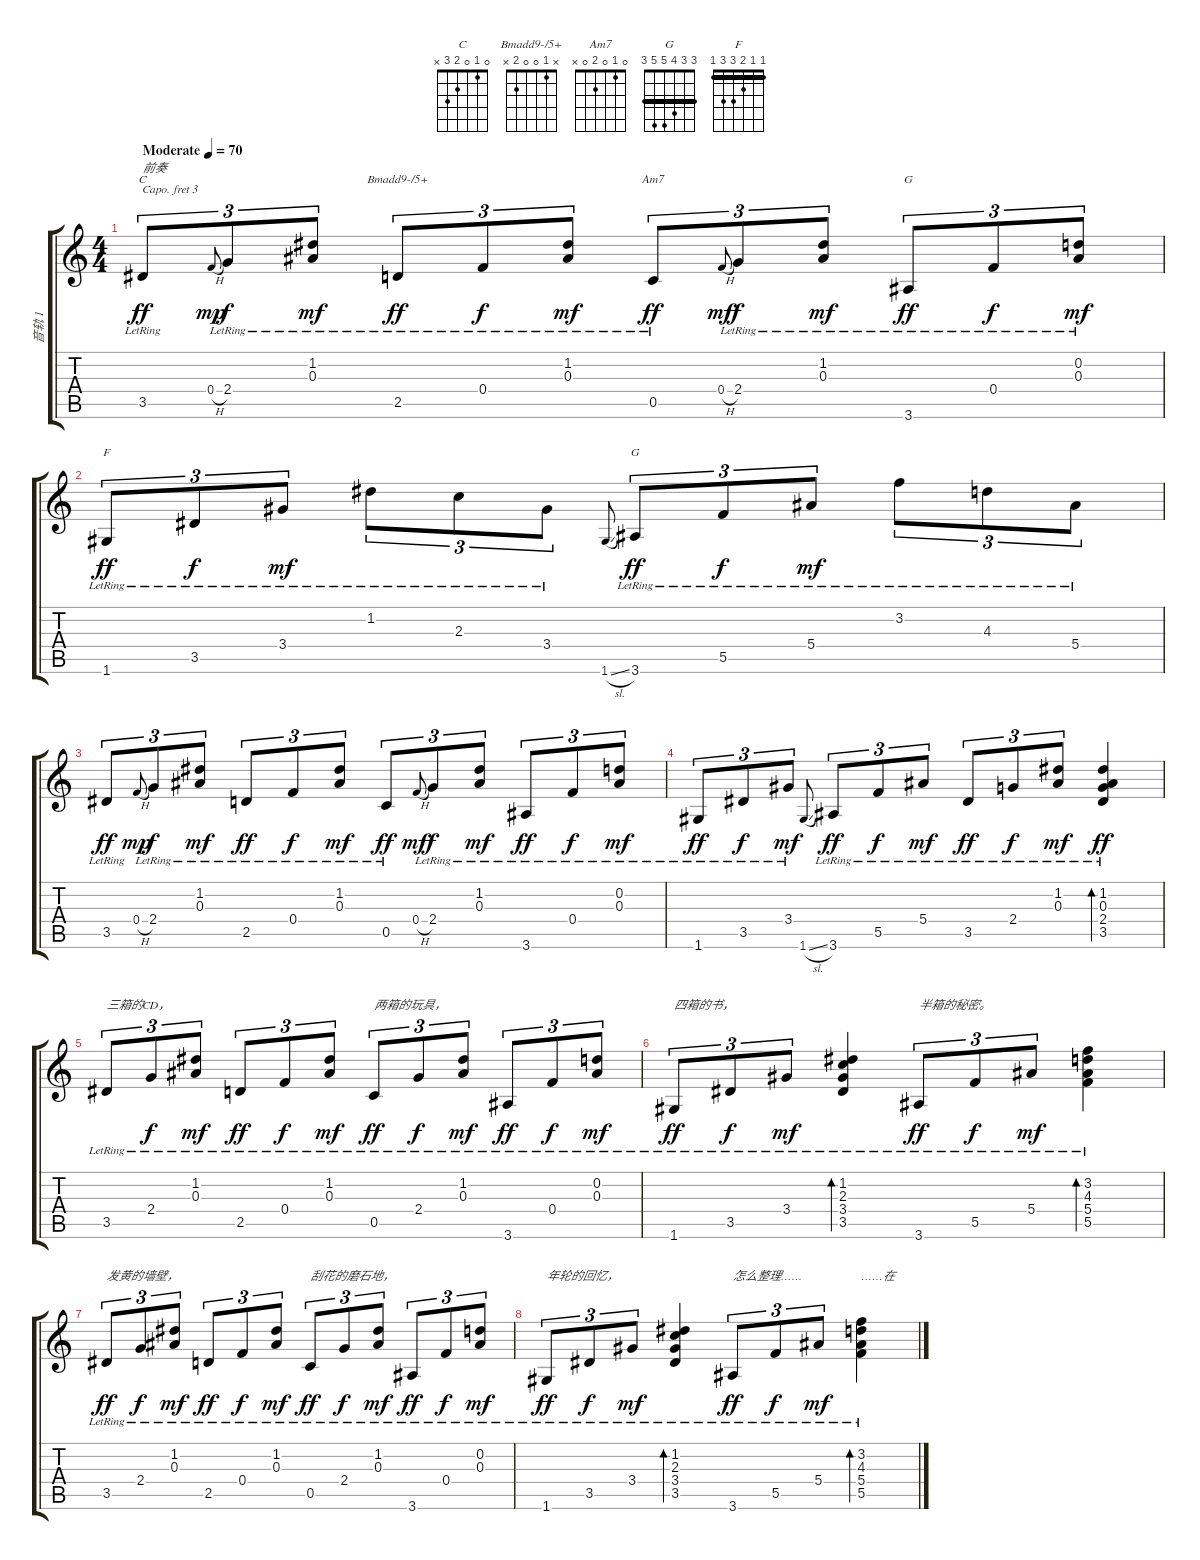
\track ("音轨 1" "音轨 1") {instrument electricguitarmuted}
\staff {score tabs}
\capo 3
\tuning (E4 B3 G3 D3 A2 E2) {hide}
\chord ("C" 0 1 0 2 3 x)
\chord ("Bmadd9-/5+" x 1 0 0 2 x)
\chord ("Am7" 0 1 0 2 0 x)
\chord ("G" 3 0 0 0 2 3)
\chord ("F" 1 1 2 3 3 1) {barre 1}
\chord ("G" 3 3 4 5 5 3) {barre 3}
\ts (4 4)
\tempo (70 "Moderate")
\clef g2
\ks c
3.5{lr}.8{tu (3 2) ch "C" txt "前奏" dy ff instrument electricguitarmuted} 0.4{h}.8{gr onbeat dy mp} 2.4{lr}.8{tu (3 2) dy f} (1.2{lr} 0.3{lr}).8{tu (3 2) dy mf} 2.5{lr}.8{tu (3 2) ch "Bmadd9-/5+" dy ff} 0.4{lr}.8{tu (3 2) dy f} (1.2{lr} 0.3{lr}).8{tu (3 2) dy mf} 0.5{lr}.8{tu (3 2) ch "Am7" dy ff} 0.4{h}.8{gr onbeat dy mf} 2.4{lr}.8{tu (3 2) dy f} (1.2{lr} 0.3{lr}).8{tu (3 2) dy mf} 3.6{lr}.8{tu (3 2) ch "G" dy ff} 0.4{lr}.8{tu (3 2) dy f} (0.2{lr} 0.3{lr}).8{tu (3 2) dy mf} |
1.6{lr}.8{tu (3 2) ch "F" dy ff} 3.5{lr}.8{tu (3 2) dy f} 3.4{lr}.8{tu (3 2) dy mf} 1.2{lr}.8{tu (3 2)} 2.3{lr}.8{tu (3 2)} 3.4{lr}.8{tu (3 2)} 1.6{sl}.8{gr onbeat} 3.6{lr}.8{tu (3 2) ch "G" dy ff} 5.5{lr}.8{tu (3 2) dy f} 5.4{lr}.8{tu (3 2) txt "" dy mf} 3.2{lr}.8{tu (3 2)} 4.3{lr}.8{tu (3 2)} 5.4{lr}.8{tu (3 2)} |
3.5{lr}.8{tu (3 2) dy ff} 0.4{h}.8{gr onbeat dy mp} 2.4{lr}.8{tu (3 2) dy f} (1.2{lr} 0.3{lr}).8{tu (3 2) dy mf} 2.5{lr}.8{tu (3 2) dy ff} 0.4{lr}.8{tu (3 2) dy f} (1.2{lr} 0.3{lr}).8{tu (3 2) dy mf} 0.5{lr}.8{tu (3 2) dy ff} 0.4{h}.8{gr onbeat dy mf} 2.4{lr}.8{tu (3 2) dy f} (1.2{lr} 0.3{lr}).8{tu (3 2) dy mf} 3.6{lr}.8{tu (3 2) dy ff} 0.4{lr}.8{tu (3 2) dy f} (0.2{lr} 0.3{lr}).8{tu (3 2) dy mf} |
1.6{lr}.8{tu (3 2) dy ff} 3.5{lr}.8{tu (3 2) dy f} 3.4{lr}.8{tu (3 2) dy mf} 1.6{sl}.8{gr onbeat} 3.6{lr}.8{tu (3 2) dy ff} 5.5{lr}.8{tu (3 2) dy f} 5.4{lr}.8{tu (3 2) dy mf} 3.5{lr}.8{tu (3 2) dy ff} 2.4{lr}.8{tu (3 2) dy f} (1.2{lr} 0.3{lr}).8{tu (3 2) dy mf} (1.2{lr} 0.3{lr} 2.4{lr} 3.5{lr}).4{bd 120 dy ff} |
3.5{lr}.8{tu (3 2) txt "三箱的CD，"} 2.4{lr}.8{tu (3 2) dy f} (1.2{lr} 0.3{lr}).8{tu (3 2) dy mf} 2.5{lr}.8{tu (3 2) dy ff} 0.4{lr}.8{tu (3 2) dy f} (1.2{lr} 0.3{lr}).8{tu (3 2) dy mf} 0.5{lr}.8{tu (3 2) txt "两箱的玩具，" dy ff} 2.4{lr}.8{tu (3 2) dy f} (1.2{lr} 0.3{lr}).8{tu (3 2) dy mf} 3.6{lr}.8{tu (3 2) dy ff} 0.4{lr}.8{tu (3 2) dy f} (0.2{lr} 0.3{lr}).8{tu (3 2) dy mf} |
1.6{lr}.8{tu (3 2) txt "四箱的书，" dy ff} 3.5{lr}.8{tu (3 2) dy f} 3.4{lr}.8{tu (3 2) dy mf} (1.2{lr} 2.3{lr} 3.4{lr} 3.5{lr}).4{bd 120} 3.6{lr}.8{tu (3 2) txt "半箱的秘密。" dy ff} 5.5{lr}.8{tu (3 2) dy f} 5.4{lr}.8{tu (3 2) dy mf} (3.2{lr} 4.3{lr} 5.4{lr} 5.5{lr}).4{bd 120} |
3.5{lr}.8{tu (3 2) txt "发黄的墙壁，" dy ff} 2.4{lr}.8{tu (3 2) dy f} (1.2{lr} 0.3{lr}).8{tu (3 2) dy mf} 2.5{lr}.8{tu (3 2) dy ff} 0.4{lr}.8{tu (3 2) dy f} (1.2{lr} 0.3{lr}).8{tu (3 2) dy mf} 0.5{lr}.8{tu (3 2) txt "刮花的磨石地，" dy ff} 2.4{lr}.8{tu (3 2) dy f} (1.2{lr} 0.3{lr}).8{tu (3 2) dy mf} 3.6{lr}.8{tu (3 2) dy ff} 0.4{lr}.8{tu (3 2) dy f} (0.2{lr} 0.3{lr}).8{tu (3 2) dy mf} |
1.6{lr}.8{tu (3 2) txt "年轮的回忆，" dy ff} 3.5{lr}.8{tu (3 2) dy f} 3.4{lr}.8{tu (3 2) dy mf} (1.2{lr} 2.3{lr} 3.4{lr} 3.5{lr}).4{bd 120} 3.6{lr}.8{tu (3 2) txt "怎么整理……" dy ff} 5.5{lr}.8{tu (3 2) dy f} 5.4{lr}.8{tu (3 2) dy mf} (3.2{lr} 4.3{lr} 5.4{lr} 5.5{lr}).4{bd 120 txt "……在"}
